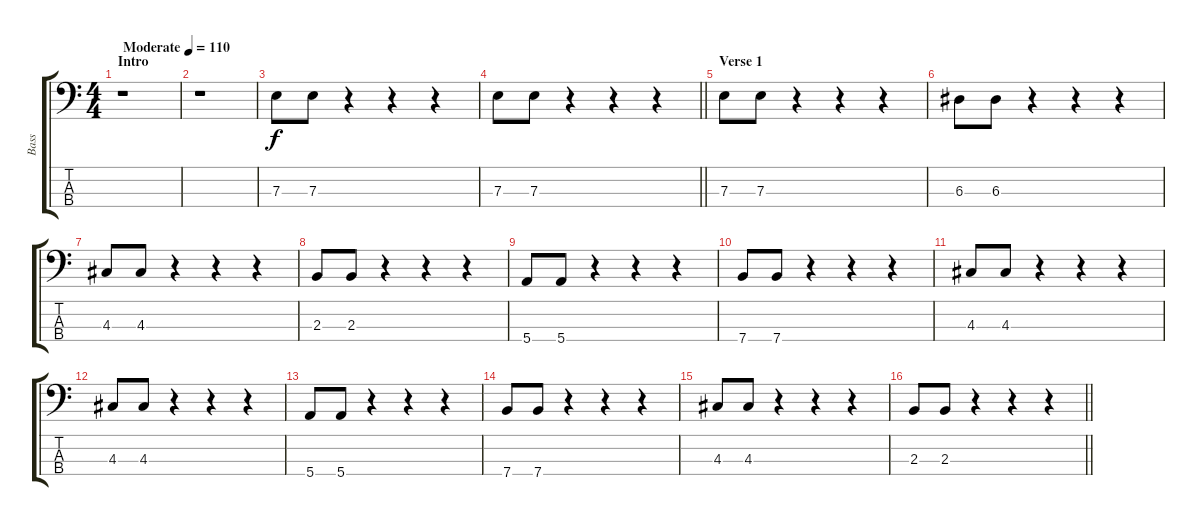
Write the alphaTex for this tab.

\track ("Bass" "Bass") {instrument electricbassfinger}
\staff {score tabs}
\tuning (G2 D2 A1 E1) {hide}
\ts (4 4)
\section ("" "Intro")
\tempo (110 "Moderate")
\clef f4
\ks c
r.1{dy f instrument electricbassfinger} |
r.1 |
7.3.8 7.3.8 r.4 r.4 r.4 |
\barLineRight lightlight
7.3.8 7.3.8 r.4 r.4 r.4 |
\section ("" "Verse 1")
7.3.8 7.3.8 r.4 r.4 r.4 |
6.3.8 6.3.8 r.4 r.4 r.4 |
4.3.8 4.3.8 r.4 r.4 r.4 |
2.3.8 2.3.8 r.4 r.4 r.4 |
5.4.8 5.4.8 r.4 r.4 r.4 |
7.4.8 7.4.8 r.4 r.4 r.4 |
4.3.8 4.3.8 r.4 r.4 r.4 |
4.3.8 4.3.8 r.4 r.4 r.4 |
5.4.8 5.4.8 r.4 r.4 r.4 |
7.4.8 7.4.8 r.4 r.4 r.4 |
4.3.8 4.3.8 r.4 r.4 r.4 |
\barLineRight lightlight
2.3.8 2.3.8 r.4 r.4 r.4
